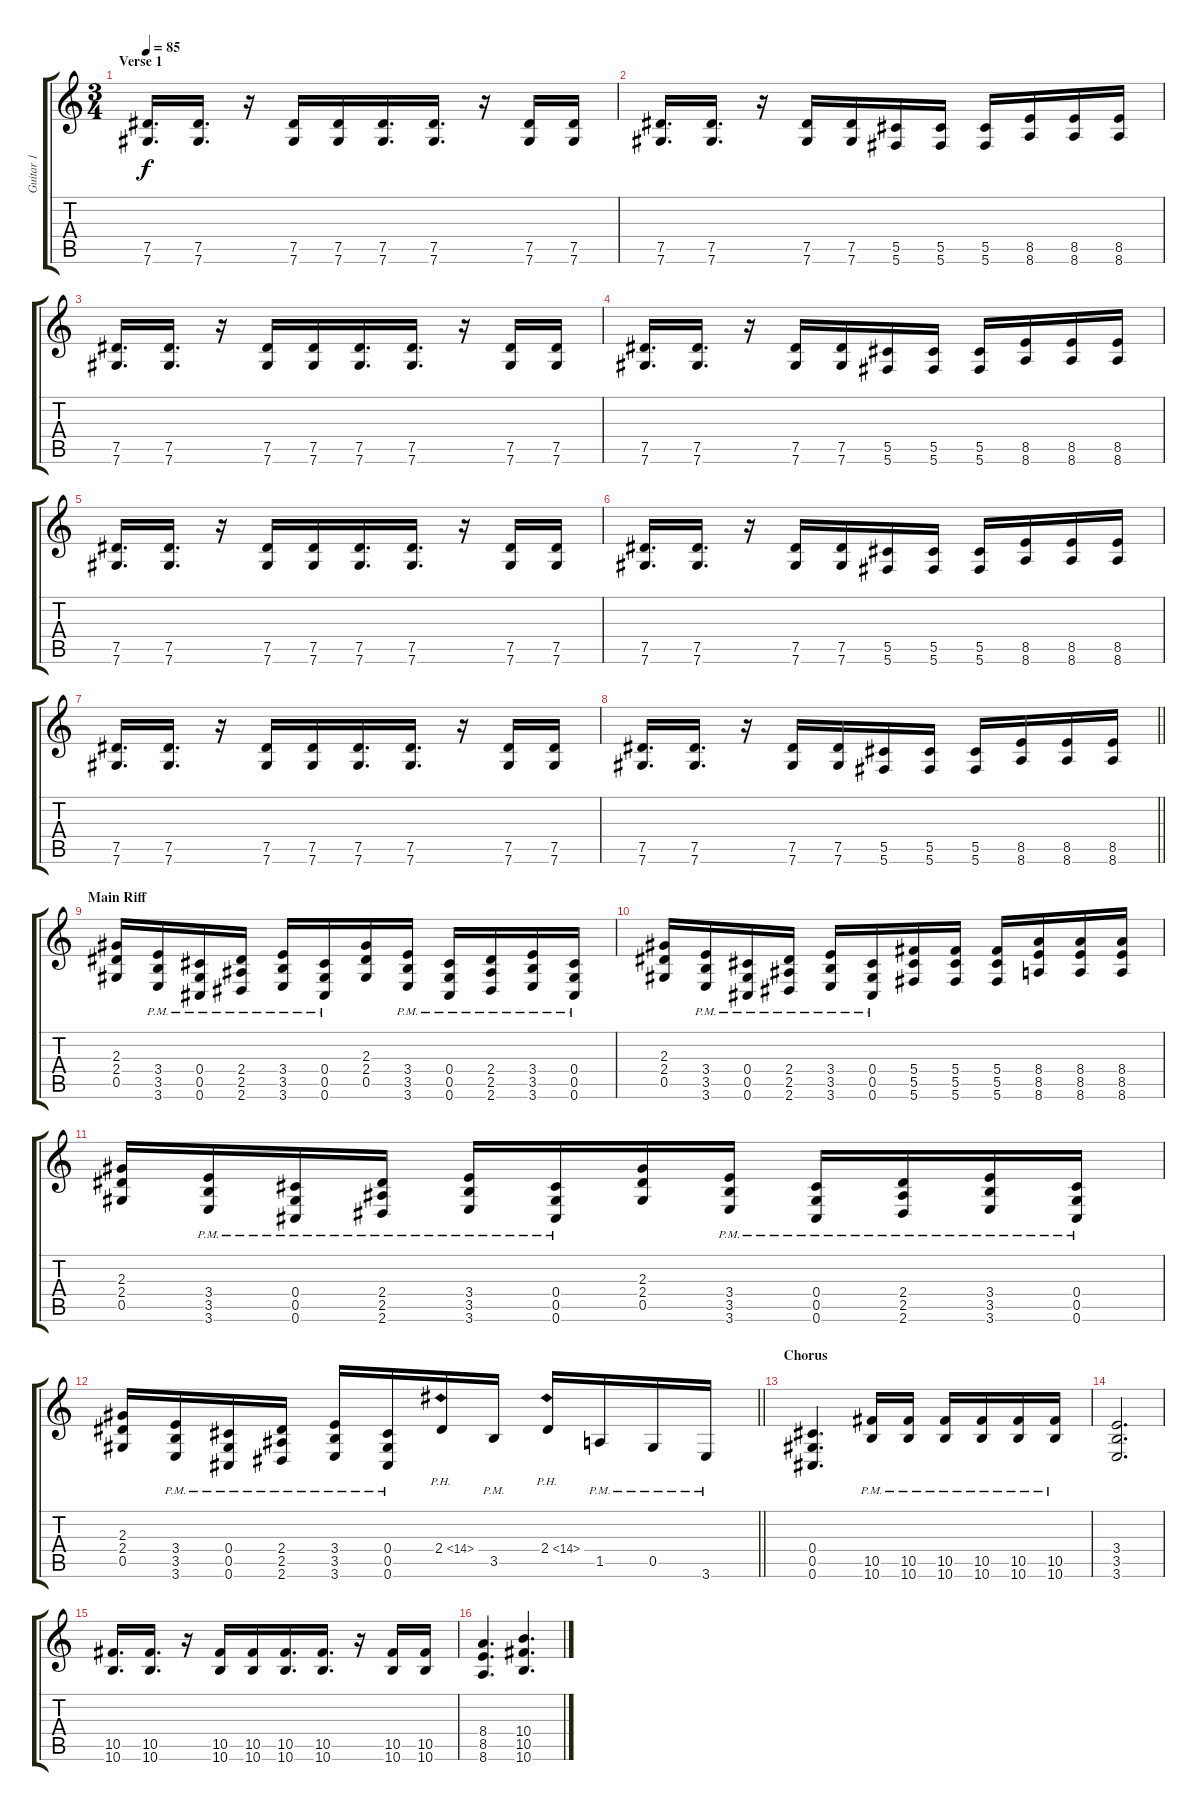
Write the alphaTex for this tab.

\track ("Guitar 1" "Guitar 1") {instrument distortionguitar}
\staff {score tabs}
\tuning (Eb4 Bb3 Gb3 Db3 Ab2 Db2) {hide}
\ts (3 4)
\section ("" "Verse 1")
\tempo 85
\clef g2
\ks c
(7.5 7.6).16{d dy f} (7.5 7.6).16{d} r.16 (7.5 7.6).16 (7.5 7.6).16 (7.5 7.6).16{d} (7.5 7.6).16{d} r.16 (7.5 7.6).16 (7.5 7.6).16 |
(7.5 7.6).16{d} (7.5 7.6).16{d} r.16 (7.5 7.6).16 (7.5 7.6).16 (5.5 5.6).16 (5.5 5.6).16 (5.5 5.6).16 (8.5 8.6).16 (8.5 8.6).16 (8.5 8.6).16 |
(7.5 7.6).16{d} (7.5 7.6).16{d} r.16 (7.5 7.6).16 (7.5 7.6).16 (7.5 7.6).16{d} (7.5 7.6).16{d} r.16 (7.5 7.6).16 (7.5 7.6).16 |
(7.5 7.6).16{d} (7.5 7.6).16{d} r.16 (7.5 7.6).16 (7.5 7.6).16 (5.5 5.6).16 (5.5 5.6).16 (5.5 5.6).16 (8.5 8.6).16 (8.5 8.6).16 (8.5 8.6).16 |
(7.5 7.6).16{d} (7.5 7.6).16{d} r.16 (7.5 7.6).16 (7.5 7.6).16 (7.5 7.6).16{d} (7.5 7.6).16{d} r.16 (7.5 7.6).16 (7.5 7.6).16 |
(7.5 7.6).16{d} (7.5 7.6).16{d} r.16 (7.5 7.6).16 (7.5 7.6).16 (5.5 5.6).16 (5.5 5.6).16 (5.5 5.6).16 (8.5 8.6).16 (8.5 8.6).16 (8.5 8.6).16 |
(7.5 7.6).16{d} (7.5 7.6).16{d} r.16 (7.5 7.6).16 (7.5 7.6).16 (7.5 7.6).16{d} (7.5 7.6).16{d} r.16 (7.5 7.6).16 (7.5 7.6).16 |
\barLineRight lightlight
(7.5 7.6).16{d} (7.5 7.6).16{d} r.16 (7.5 7.6).16 (7.5 7.6).16 (5.5 5.6).16 (5.5 5.6).16 (5.5 5.6).16 (8.5 8.6).16 (8.5 8.6).16 (8.5 8.6).16 |
\section ("" "Main Riff")
(2.3 2.4 0.5).16 (3.4{pm} 3.5{pm} 3.6{pm}).16 (0.4{pm} 0.5{pm} 0.6{pm}).16 (2.4{pm} 2.5{pm} 2.6{pm}).16 (3.4{pm} 3.5{pm} 3.6{pm}).16 (0.4{pm} 0.5{pm} 0.6{pm}).16 (2.3 2.4 0.5).16 (3.4{pm} 3.5{pm} 3.6{pm}).16 (0.4{pm} 0.5{pm} 0.6{pm}).16 (2.4{pm} 2.5{pm} 2.6{pm}).16 (3.4{pm} 3.5{pm} 3.6{pm}).16 (0.4{pm} 0.5{pm} 0.6{pm}).16 |
(2.3 2.4 0.5).16 (3.4{pm} 3.5{pm} 3.6{pm}).16 (0.4{pm} 0.5{pm} 0.6{pm}).16 (2.4{pm} 2.5{pm} 2.6{pm}).16 (3.4{pm} 3.5{pm} 3.6{pm}).16 (0.4{pm} 0.5{pm} 0.6{pm}).16 (5.4 5.5 5.6).16 (5.4 5.5 5.6).16 (5.4 5.5 5.6).16 (8.4 8.5 8.6).16 (8.4 8.5 8.6).16 (8.4 8.5 8.6).16 |
(2.3 2.4 0.5).16 (3.4{pm} 3.5{pm} 3.6{pm}).16 (0.4{pm} 0.5{pm} 0.6{pm}).16 (2.4{pm} 2.5{pm} 2.6{pm}).16 (3.4{pm} 3.5{pm} 3.6{pm}).16 (0.4{pm} 0.5{pm} 0.6{pm}).16 (2.3 2.4 0.5).16 (3.4{pm} 3.5{pm} 3.6{pm}).16 (0.4{pm} 0.5{pm} 0.6{pm}).16 (2.4{pm} 2.5{pm} 2.6{pm}).16 (3.4{pm} 3.5{pm} 3.6{pm}).16 (0.4{pm} 0.5{pm} 0.6{pm}).16 |
\barLineRight lightlight
(2.3 2.4 0.5).16 (3.4{pm} 3.5{pm} 3.6{pm}).16 (0.4{pm} 0.5{pm} 0.6{pm}).16 (2.4{pm} 2.5{pm} 2.6{pm}).16 (3.4{pm} 3.5{pm} 3.6{pm}).16 (0.4{pm} 0.5{pm} 0.6{pm}).16 2.4{ph 12}.16 3.5{pm}.16 2.4{ph 12}.16 1.5{pm}.16 0.5{pm}.16 3.6{pm}.16 |
\section ("" "Chorus")
(0.4 0.5 0.6).4{d} (10.5{pm} 10.6{pm}).16 (10.5{pm} 10.6{pm}).16 (10.5{pm} 10.6{pm}).16 (10.5{pm} 10.6{pm}).16 (10.5{pm} 10.6{pm}).16 (10.5{pm} 10.6{pm}).16 |
(3.4 3.5 3.6).2{d} |
(10.5 10.6).16{d} (10.5 10.6).16{d} r.16 (10.5 10.6).16 (10.5 10.6).16 (10.5 10.6).16{d} (10.5 10.6).16{d} r.16 (10.5 10.6).16 (10.5 10.6).16 |
(8.4 8.5 8.6).4{d} (10.4 10.5 10.6).4{d}
